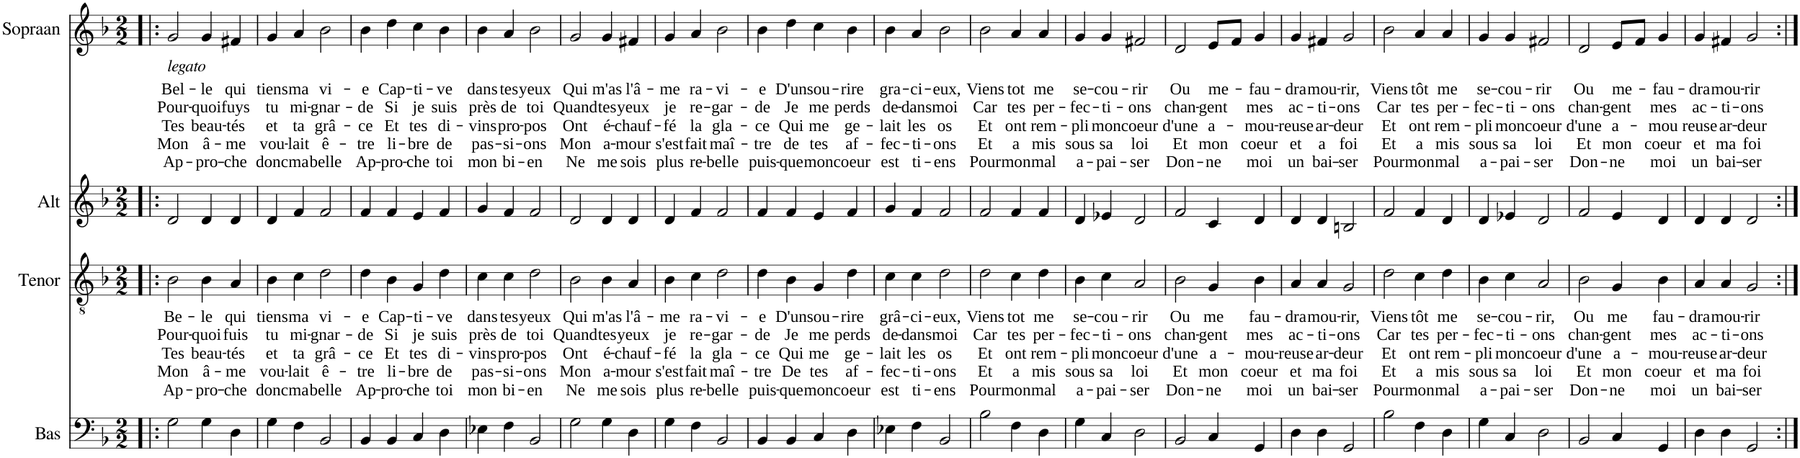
**kern	**kern	**text	**text	**text	**text	**text	**kern	**kern	**text	**text	**text	**text	**text
*part4	*part3	*part3	*part3	*part3	*part3	*part3	*part2	*part1	*part1	*part1	*part1	*part1	*part1
*staff4	*staff3	*staff3	*staff3	*staff3	*staff3	*staff3	*staff2	*staff1	*staff1	*staff1	*staff1	*staff1	*staff1
*I"Bas	*I"Tenor	*	*	*	*	*	*I"Alt	*I"Sopraan	*	*	*	*	*
*I'Bs.	*I'T.	*	*	*	*	*	*I'A.	*I'S.	*	*	*	*	*
*clefF4	*clefGv2	*	*	*	*	*	*clefG2	*clefG2	*	*	*	*	*
*k[b-]	*k[b-]	*	*	*	*	*	*k[b-]	*k[b-]	*	*	*	*	*
*M2/2	*M2/2	*	*	*	*	*	*M2/2	*M2/2	*	*	*	*	*
=1!|:	=1!|:	=1!|:	=1!|:	=1!|:	=1!|:	=1!|:	=1!|:	=1!|:	=1!|:	=1!|:	=1!|:	=1!|:	=1!|:
!	!	!	!	!	!	!	!	!LO:TX:b:i:t=legato	!	!	!	!	!
!	!	!LO:LY:b	!LO:LY:b	!LO:LY:b	!LO:LY:b	!LO:LY:b	!	!	!LO:LY:b	!LO:LY:b	!LO:LY:b	!LO:LY:b	!LO:LY:b
2G\	2B-\	Be-	Pour-	Tes	Mon	Ap-	2d/	2g/	Bel-	Pour-	Tes	Mon	Ap-
!	!	!LO:LY:b	!LO:LY:b	!LO:LY:b	!LO:LY:b	!LO:LY:b	!	!	!LO:LY:b	!LO:LY:b	!LO:LY:b	!LO:LY:b	!LO:LY:b
4G\	4B-\	-le	-quoi	beau-	â-	-pro-	4d/	4g/	-le	-quoi	beau-	â-	-pro-
!	!	!LO:LY:b	!LO:LY:b	!LO:LY:b	!LO:LY:b	!LO:LY:b	!	!	!LO:LY:b	!LO:LY:b	!LO:LY:b	!LO:LY:b	!LO:LY:b
4D\	4A/	qui	fuis	-tés	-me	-che	4d/	4f#X/	qui	fuys	-tés	-me	-che
=2	=2	=2	=2	=2	=2	=2	=2	=2	=2	=2	=2	=2	=2
!	!	!LO:LY:b	!LO:LY:b	!LO:LY:b	!LO:LY:b	!LO:LY:b	!	!	!LO:LY:b	!LO:LY:b	!LO:LY:b	!LO:LY:b	!LO:LY:b
4G\	4B-\	tiens	tu	et	vou-	donc	4d/	4g/	tiens	tu	et	vou-	donc
!	!	!LO:LY:b	!LO:LY:b	!LO:LY:b	!LO:LY:b	!LO:LY:b	!	!	!LO:LY:b	!LO:LY:b	!LO:LY:b	!LO:LY:b	!LO:LY:b
4F\	4c\	ma	mi-	ta	-lait	ma	4f/	4a/	ma	mi-	ta	-lait	ma
!	!	!LO:LY:b	!LO:LY:b	!LO:LY:b	!LO:LY:b	!LO:LY:b	!	!	!LO:LY:b	!LO:LY:b	!LO:LY:b	!LO:LY:b	!LO:LY:b
2BB-/	2d\	vi-	-gnar-	grâ-	ê-	belle	2f/	2b-\	vi-	-gnar-	grâ-	ê-	belle
=3	=3	=3	=3	=3	=3	=3	=3	=3	=3	=3	=3	=3	=3
!	!	!LO:LY:b	!LO:LY:b	!LO:LY:b	!LO:LY:b	!LO:LY:b	!	!	!LO:LY:b	!LO:LY:b	!LO:LY:b	!LO:LY:b	!LO:LY:b
4BB-/	4d\	-e	-de	-ce	-tre	Ap-	4f/	4b-\	-e	-de	-ce	-tre	Ap-
!	!	!LO:LY:b	!LO:LY:b	!LO:LY:b	!LO:LY:b	!LO:LY:b	!	!	!LO:LY:b	!LO:LY:b	!LO:LY:b	!LO:LY:b	!LO:LY:b
4BB-/	4B-\	Cap-	Si	Et	li-	-pro-	4f/	4dd\	Cap-	Si	Et	li-	-pro-
!	!	!LO:LY:b	!LO:LY:b	!LO:LY:b	!LO:LY:b	!LO:LY:b	!	!	!LO:LY:b	!LO:LY:b	!LO:LY:b	!LO:LY:b	!LO:LY:b
4C/	4G/	-ti-	je	tes	-bre	-che	4e/	4cc\	-ti-	je	tes	-bre	-che
!	!	!LO:LY:b	!LO:LY:b	!LO:LY:b	!LO:LY:b	!LO:LY:b	!	!	!LO:LY:b	!LO:LY:b	!LO:LY:b	!LO:LY:b	!LO:LY:b
4D\	4d\	-ve	suis	di-	de	toi	4f/	4b-\	-ve	suis	di-	de	toi
=4	=4	=4	=4	=4	=4	=4	=4	=4	=4	=4	=4	=4	=4
!	!	!LO:LY:b	!LO:LY:b	!LO:LY:b	!LO:LY:b	!LO:LY:b	!	!	!LO:LY:b	!LO:LY:b	!LO:LY:b	!LO:LY:b	!LO:LY:b
4E-X\	4c\	dans	près	-vins	pas-	mon	4g/	4b-\	dans	près	-vins	pas-	mon
!	!	!LO:LY:b	!LO:LY:b	!LO:LY:b	!LO:LY:b	!LO:LY:b	!	!	!LO:LY:b	!LO:LY:b	!LO:LY:b	!LO:LY:b	!LO:LY:b
4F\	4c\	tes	de	pro-	-si-	bi-	4f/	4a/	tes	de	pro-	-si-	bi-
!	!	!LO:LY:b	!LO:LY:b	!LO:LY:b	!LO:LY:b	!LO:LY:b	!	!	!LO:LY:b	!LO:LY:b	!LO:LY:b	!LO:LY:b	!LO:LY:b
2BB-/	2d\	yeux	toi	-pos	-ons	-en	2f/	2b-\	yeux	toi	-pos	-ons	-en
=5	=5	=5	=5	=5	=5	=5	=5	=5	=5	=5	=5	=5	=5
!	!	!LO:LY:b	!LO:LY:b	!LO:LY:b	!LO:LY:b	!LO:LY:b	!	!	!LO:LY:b	!LO:LY:b	!LO:LY:b	!LO:LY:b	!LO:LY:b
2G\	2B-\	Qui	Quand	Ont	Mon	Ne	2d/	2g/	Qui	Quand	Ont	Mon	Ne
!	!	!LO:LY:b	!LO:LY:b	!LO:LY:b	!LO:LY:b	!LO:LY:b	!	!	!LO:LY:b	!LO:LY:b	!LO:LY:b	!LO:LY:b	!LO:LY:b
4G\	4B-\	m'as	tes	é-	a-	me	4d/	4g/	m'as	tes	é-	a-	me
!	!	!LO:LY:b	!LO:LY:b	!LO:LY:b	!LO:LY:b	!LO:LY:b	!	!	!LO:LY:b	!LO:LY:b	!LO:LY:b	!LO:LY:b	!LO:LY:b
4D\	4A/	l'â-	yeux	-chauf-	-mour	sois	4d/	4f#X/	l'â-	yeux	-chauf-	-mour	sois
=6	=6	=6	=6	=6	=6	=6	=6	=6	=6	=6	=6	=6	=6
!	!	!LO:LY:b	!LO:LY:b	!LO:LY:b	!LO:LY:b	!LO:LY:b	!	!	!LO:LY:b	!LO:LY:b	!LO:LY:b	!LO:LY:b	!LO:LY:b
4G\	4B-\	-me	je	-fé	s'est	plus	4d/	4g/	-me	je	-fé	s'est	plus
!	!	!LO:LY:b	!LO:LY:b	!LO:LY:b	!LO:LY:b	!LO:LY:b	!	!	!LO:LY:b	!LO:LY:b	!LO:LY:b	!LO:LY:b	!LO:LY:b
4F\	4c\	ra-	re-	la	fait	re-	4f/	4a/	ra-	re-	la	fait	re-
!	!	!LO:LY:b	!LO:LY:b	!LO:LY:b	!LO:LY:b	!LO:LY:b	!	!	!LO:LY:b	!LO:LY:b	!LO:LY:b	!LO:LY:b	!LO:LY:b
2BB-/	2d\	-vi-	-gar-	gla-	maî-	-belle	2f/	2b-\	-vi-	-gar-	gla-	maî-	-belle
=7	=7	=7	=7	=7	=7	=7	=7	=7	=7	=7	=7	=7	=7
!	!	!LO:LY:b	!LO:LY:b	!LO:LY:b	!LO:LY:b	!LO:LY:b	!	!	!LO:LY:b	!LO:LY:b	!LO:LY:b	!LO:LY:b	!LO:LY:b
4BB-/	4d\	-e	-de	-ce	-tre	puis-	4f/	4b-\	-e	-de	-ce	-tre	puis-
!	!	!LO:LY:b	!LO:LY:b	!LO:LY:b	!LO:LY:b	!LO:LY:b	!	!	!LO:LY:b	!LO:LY:b	!LO:LY:b	!LO:LY:b	!LO:LY:b
4BB-/	4B-\	D'un	Je	Qui	De	-que	4f/	4dd\	D'un	Je	Qui	de	-que
!	!	!LO:LY:b	!LO:LY:b	!LO:LY:b	!LO:LY:b	!LO:LY:b	!	!	!LO:LY:b	!LO:LY:b	!LO:LY:b	!LO:LY:b	!LO:LY:b
4C/	4G/	sou-	me	me	tes	mon	4e/	4cc\	sou-	me	me	tes	mon
!	!	!LO:LY:b	!LO:LY:b	!LO:LY:b	!LO:LY:b	!LO:LY:b	!	!	!LO:LY:b	!LO:LY:b	!LO:LY:b	!LO:LY:b	!LO:LY:b
4D\	4d\	-rire	perds	ge-	af-	coeur	4f/	4b-\	-rire	perds	ge-	af-	coeur
=8	=8	=8	=8	=8	=8	=8	=8	=8	=8	=8	=8	=8	=8
!	!	!LO:LY:b	!LO:LY:b	!LO:LY:b	!LO:LY:b	!LO:LY:b	!	!	!LO:LY:b	!LO:LY:b	!LO:LY:b	!LO:LY:b	!LO:LY:b
4E-X\	4c\	grâ-	de-	-lait	-fec-	est	4g/	4b-\	gra-	de-	-lait	-fec-	est
!	!	!LO:LY:b	!LO:LY:b	!LO:LY:b	!LO:LY:b	!LO:LY:b	!	!	!LO:LY:b	!LO:LY:b	!LO:LY:b	!LO:LY:b	!LO:LY:b
4F\	4c\	-ci-	-dans	les	-ti-	ti-	4f/	4a/	-ci-	-dans	les	-ti-	ti-
!	!	!LO:LY:b	!LO:LY:b	!LO:LY:b	!LO:LY:b	!LO:LY:b	!	!	!LO:LY:b	!LO:LY:b	!LO:LY:b	!LO:LY:b	!LO:LY:b
2BB-/	2d\	-eux,	moi	os	-ons	-ens	2f/	2b-\	-eux,	moi	os	-ons	-ens
=9	=9	=9	=9	=9	=9	=9	=9	=9	=9	=9	=9	=9	=9
!	!	!LO:LY:b	!LO:LY:b	!LO:LY:b	!LO:LY:b	!LO:LY:b	!	!	!LO:LY:b	!LO:LY:b	!LO:LY:b	!LO:LY:b	!LO:LY:b
2B-\	2d\	Viens	Car	Et	Et	Pour	2f/	2b-\	Viens	Car	Et	Et	Pour
!	!	!LO:LY:b	!LO:LY:b	!LO:LY:b	!LO:LY:b	!LO:LY:b	!	!	!LO:LY:b	!LO:LY:b	!LO:LY:b	!LO:LY:b	!LO:LY:b
4F\	4c\	tot	tes	ont	a	mon	4f/	4a/	tot	tes	ont	a	mon
!	!	!LO:LY:b	!LO:LY:b	!LO:LY:b	!LO:LY:b	!LO:LY:b	!	!	!LO:LY:b	!LO:LY:b	!LO:LY:b	!LO:LY:b	!LO:LY:b
4D\	4d\	me	per-	rem-	mis	mal	4f/	4a/	me	per-	rem-	mis	mal
=10	=10	=10	=10	=10	=10	=10	=10	=10	=10	=10	=10	=10	=10
!	!	!LO:LY:b	!LO:LY:b	!LO:LY:b	!LO:LY:b	!LO:LY:b	!	!	!LO:LY:b	!LO:LY:b	!LO:LY:b	!LO:LY:b	!LO:LY:b
4G\	4B-\	se-	-fec-	-pli	sous	a-	4d/	4g/	se-	-fec-	-pli	sous	a-
!	!	!LO:LY:b	!LO:LY:b	!LO:LY:b	!LO:LY:b	!LO:LY:b	!	!	!LO:LY:b	!LO:LY:b	!LO:LY:b	!LO:LY:b	!LO:LY:b
4C/	4c\	-cou-	-ti-	mon	sa	-pai-	4e-X/	4g/	-cou-	-ti-	mon	sa	-pai-
!	!	!LO:LY:b	!LO:LY:b	!LO:LY:b	!LO:LY:b	!LO:LY:b	!	!	!LO:LY:b	!LO:LY:b	!LO:LY:b	!LO:LY:b	!LO:LY:b
2D\	2A/	-rir	-ons	coeur	loi	-ser	2d/	2f#X/	-rir	-ons	coeur	loi	-ser
=11	=11	=11	=11	=11	=11	=11	=11	=11	=11	=11	=11	=11	=11
!	!	!LO:LY:b	!LO:LY:b	!LO:LY:b	!LO:LY:b	!LO:LY:b	!	!	!LO:LY:b	!LO:LY:b	!LO:LY:b	!LO:LY:b	!LO:LY:b
2BB-/	2B-\	Ou	chan-	d'une	Et	Don-	2f/	2d/	Ou	chan-	d'une	Et	Don-
!	!	!LO:LY:b	!LO:LY:b	!LO:LY:b	!LO:LY:b	!LO:LY:b	!	!	!LO:LY:b	!LO:LY:b	!LO:LY:b	!LO:LY:b	!LO:LY:b
4C/	4G/	me	-gent	a-	mon	-ne	4c/	8e/L	me-	-gent	a-	mon	-ne
.	.	.	.	.	.	.	.	8f/J	.	.	.	.	.
!	!	!LO:LY:b	!LO:LY:b	!LO:LY:b	!LO:LY:b	!LO:LY:b	!	!	!LO:LY:b	!LO:LY:b	!LO:LY:b	!LO:LY:b	!LO:LY:b
4GG/	4B-\	fau-	mes	-mou-	coeur	moi	4d/	4g/	-fau-	mes	-mou-	coeur	moi
=12	=12	=12	=12	=12	=12	=12	=12	=12	=12	=12	=12	=12	=12
!	!	!LO:LY:b	!LO:LY:b	!LO:LY:b	!LO:LY:b	!LO:LY:b	!	!	!LO:LY:b	!LO:LY:b	!LO:LY:b	!LO:LY:b	!LO:LY:b
4D\	4A/	-dra	ac-	-reuse	et	un	4d/	4g/	-dra	ac-	-reuse	et	un
!	!	!LO:LY:b	!LO:LY:b	!LO:LY:b	!LO:LY:b	!LO:LY:b	!	!	!LO:LY:b	!LO:LY:b	!LO:LY:b	!LO:LY:b	!LO:LY:b
4D\	4A/	mou-	-ti-	ar-	ma	bai-	4d/	4f#X/	mou-	-ti-	ar-	a	bai-
!	!	!LO:LY:b	!LO:LY:b	!LO:LY:b	!LO:LY:b	!LO:LY:b	!	!	!LO:LY:b	!LO:LY:b	!LO:LY:b	!LO:LY:b	!LO:LY:b
2GG/	2G/	-rir,	-ons	-deur	foi	-ser	2Bn/	2g/	-rir,	-ons	-deur	foi	-ser
=13	=13	=13	=13	=13	=13	=13	=13	=13	=13	=13	=13	=13	=13
!	!	!LO:LY:b	!LO:LY:b	!LO:LY:b	!LO:LY:b	!LO:LY:b	!	!	!LO:LY:b	!LO:LY:b	!LO:LY:b	!LO:LY:b	!LO:LY:b
2B-\	2d\	Viens	Car	Et	Et	Pour	2f/	2b-\	Viens	Car	Et	Et	Pour
!	!	!LO:LY:b	!LO:LY:b	!LO:LY:b	!LO:LY:b	!LO:LY:b	!	!	!LO:LY:b	!LO:LY:b	!LO:LY:b	!LO:LY:b	!LO:LY:b
4F\	4c\	tôt	tes	ont	a	mon	4f/	4a/	tôt	tes	ont	a	mon
!	!	!LO:LY:b	!LO:LY:b	!LO:LY:b	!LO:LY:b	!LO:LY:b	!	!	!LO:LY:b	!LO:LY:b	!LO:LY:b	!LO:LY:b	!LO:LY:b
4D\	4d\	me	per-	rem-	mis	mal	4d/	4a/	me	per-	rem-	mis	mal
=14	=14	=14	=14	=14	=14	=14	=14	=14	=14	=14	=14	=14	=14
!	!	!LO:LY:b	!LO:LY:b	!LO:LY:b	!LO:LY:b	!LO:LY:b	!	!	!LO:LY:b	!LO:LY:b	!LO:LY:b	!LO:LY:b	!LO:LY:b
4G\	4B-\	se-	-fec-	-pli	sous	a-	4d/	4g/	se-	-fec-	-pli	sous	a-
!	!	!LO:LY:b	!LO:LY:b	!LO:LY:b	!LO:LY:b	!LO:LY:b	!	!	!LO:LY:b	!LO:LY:b	!LO:LY:b	!LO:LY:b	!LO:LY:b
4C/	4c\	-cou-	-ti-	mon	sa	-pai-	4e-X/	4g/	-cou-	-ti-	mon	sa	-pai-
!	!	!LO:LY:b	!LO:LY:b	!LO:LY:b	!LO:LY:b	!LO:LY:b	!	!	!LO:LY:b	!LO:LY:b	!LO:LY:b	!LO:LY:b	!LO:LY:b
2D\	2A/	-rir,	-ons	coeur	loi	-ser	2d/	2f#X/	-rir	-ons	coeur	loi	-ser
=15	=15	=15	=15	=15	=15	=15	=15	=15	=15	=15	=15	=15	=15
!	!	!LO:LY:b	!LO:LY:b	!LO:LY:b	!LO:LY:b	!LO:LY:b	!	!	!LO:LY:b	!LO:LY:b	!LO:LY:b	!LO:LY:b	!LO:LY:b
2BB-/	2B-\	Ou	chan-	d'une	Et	Don-	2f/	2d/	Ou	chan-	d'une	Et	Don-
!	!	!LO:LY:b	!LO:LY:b	!LO:LY:b	!LO:LY:b	!LO:LY:b	!	!	!LO:LY:b	!LO:LY:b	!LO:LY:b	!LO:LY:b	!LO:LY:b
4C/	4G/	me	-gent	a-	mon	-ne	4e/	8e/L	me-	-gent	a-	mon	-ne
.	.	.	.	.	.	.	.	8f/J	.	.	.	.	.
!	!	!LO:LY:b	!LO:LY:b	!LO:LY:b	!LO:LY:b	!LO:LY:b	!	!	!LO:LY:b	!LO:LY:b	!LO:LY:b	!LO:LY:b	!LO:LY:b
4GG/	4B-\	fau-	mes	-mou-	coeur	moi	4d/	4g/	-fau-	mes	-mou	coeur	moi
=16	=16	=16	=16	=16	=16	=16	=16	=16	=16	=16	=16	=16	=16
!	!	!LO:LY:b	!LO:LY:b	!LO:LY:b	!LO:LY:b	!LO:LY:b	!	!	!LO:LY:b	!LO:LY:b	!LO:LY:b	!LO:LY:b	!LO:LY:b
4D\	4A/	-dra	ac-	-reuse	et	un	4d/	4g/	-dra	ac-	reuse	et	un
!	!	!LO:LY:b	!LO:LY:b	!LO:LY:b	!LO:LY:b	!LO:LY:b	!	!	!LO:LY:b	!LO:LY:b	!LO:LY:b	!LO:LY:b	!LO:LY:b
4D\	4A/	mou-	-ti-	ar-	ma	bai-	4d/	4f#X/	mou-	-ti-	ar-	ma	bai-
!	!	!LO:LY:b	!LO:LY:b	!LO:LY:b	!LO:LY:b	!LO:LY:b	!	!	!LO:LY:b	!LO:LY:b	!LO:LY:b	!LO:LY:b	!LO:LY:b
2GG/	2G/	-rir	-ons	-deur	foi	-ser	2d/	2g/	-rir	-ons	-deur	foi	-ser
=:|!	=:|!	=:|!	=:|!	=:|!	=:|!	=:|!	=:|!	=:|!	=:|!	=:|!	=:|!	=:|!	=:|!
*-	*-	*-	*-	*-	*-	*-	*-	*-	*-	*-	*-	*-	*-
